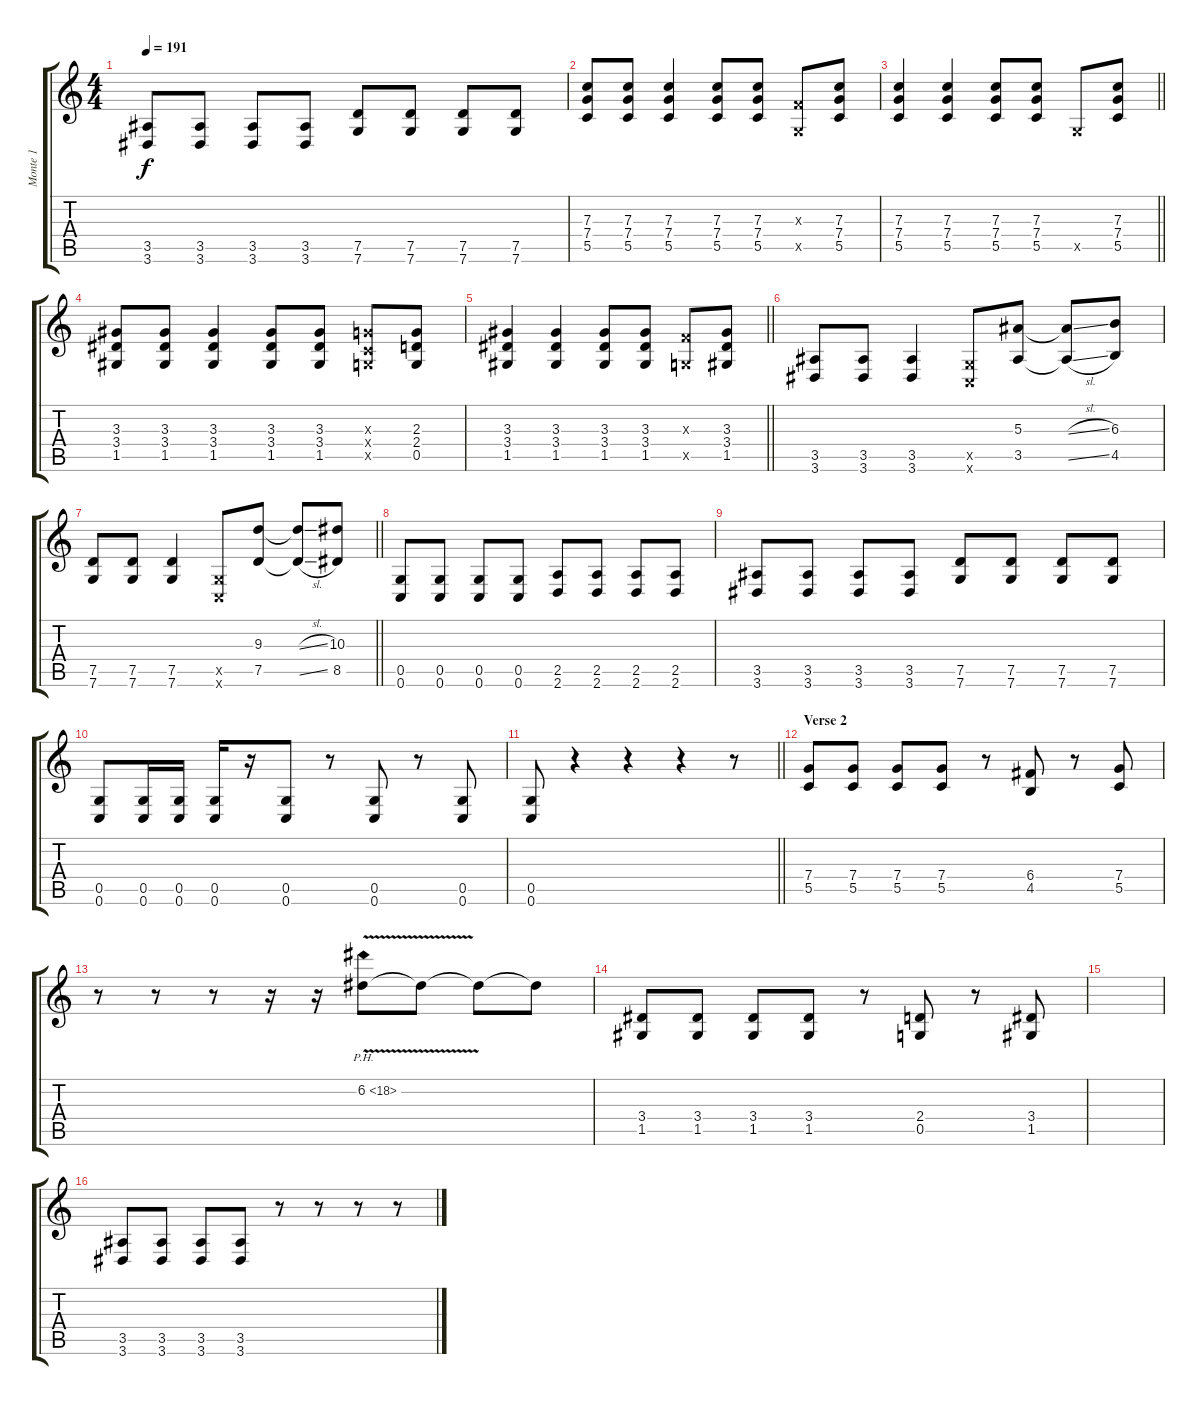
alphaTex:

\track ("Monte 1" "Monte 1") {instrument distortionguitar}
\staff {score tabs}
\tuning (D4 A3 F3 C3 G2 C2) {hide}
\ts (4 4)
\tempo 191
\clef g2
\ks c
(3.5 3.6).8{dy f} (3.5 3.6).8 (3.5 3.6).8 (3.5 3.6).8 (7.5 7.6).8 (7.5 7.6).8 (7.5 7.6).8 (7.5 7.6).8 |
(7.3 7.4 5.5).8 (7.3 7.4 5.5).8 (7.3 7.4 5.5).4 (7.3 7.4 5.5).8 (7.3 7.4 5.5).8 (0.3{x} 0.5{x}).8 (7.3 7.4 5.5).8 |
\barLineRight lightlight
(7.3 7.4 5.5).4 (7.3 7.4 5.5).4 (7.3 7.4 5.5).8 (7.3 7.4 5.5).8 0.5{x}.8 (7.3 7.4 5.5).8 |
(3.3 3.4 1.5).8 (3.3 3.4 1.5).8 (3.3 3.4 1.5).4 (3.3 3.4 1.5).8 (3.3 3.4 1.5).8 (2.3{x} 0.4{x} 0.5{x}).8 (2.3 2.4 0.5).8 |
\barLineRight lightlight
(3.3 3.4 1.5).4 (3.3 3.4 1.5).4 (3.3 3.4 1.5).8 (3.3 3.4 1.5).8 (0.3{x} 0.5{x}).8 (3.3 3.4 1.5).8 |
(3.5 3.6).8 (3.5 3.6).8 (3.5 3.6).4 (0.5{x} 0.6{x}).8 (5.3 3.5).8 (5.3{sl t} 3.5{sl t}).8 (6.3 4.5).8 |
\barLineRight lightlight
(7.5 7.6).8 (7.5 7.6).8 (7.5 7.6).4 (0.5{x} 0.6{x}).8 (9.3 7.5).8 (9.3{sl t} 7.5{sl t}).8 (10.3 8.5).8 |
(0.5 0.6).8 (0.5 0.6).8 (0.5 0.6).8 (0.5 0.6).8 (2.5 2.6).8 (2.5 2.6).8 (2.5 2.6).8 (2.5 2.6).8 |
(3.5 3.6).8 (3.5 3.6).8 (3.5 3.6).8 (3.5 3.6).8 (7.5 7.6).8 (7.5 7.6).8 (7.5 7.6).8 (7.5 7.6).8 |
(0.5 0.6).8 (0.5 0.6).16 (0.5 0.6).16 (0.5 0.6).16 r.16 (0.5 0.6).8 r.8 (0.5 0.6).8 r.8 (0.5 0.6).8 |
\barLineRight lightlight
(0.5 0.6).8 r.4 r.4 r.4 r.8 |
\section ("" "Verse 2")
(7.4 5.5).8 (7.4 5.5).8 (7.4 5.5).8 (7.4 5.5).8 r.8 (6.4 4.5).8 r.8 (7.4 5.5).8 |
r.8 r.8 r.8 r.16 r.16 6.2{ph 12 v}.8 6.2{t}.8 6.2{t}.8 6.2{t}.8 |
(3.4 1.5).8 (3.4 1.5).8 (3.4 1.5).8 (3.4 1.5).8 r.8 (2.4 0.5).8 r.8 (3.4 1.5).8 |
|
(3.5 3.6).8 (3.5 3.6).8 (3.5 3.6).8 (3.5 3.6).8 r.8 r.8 r.8 r.8
